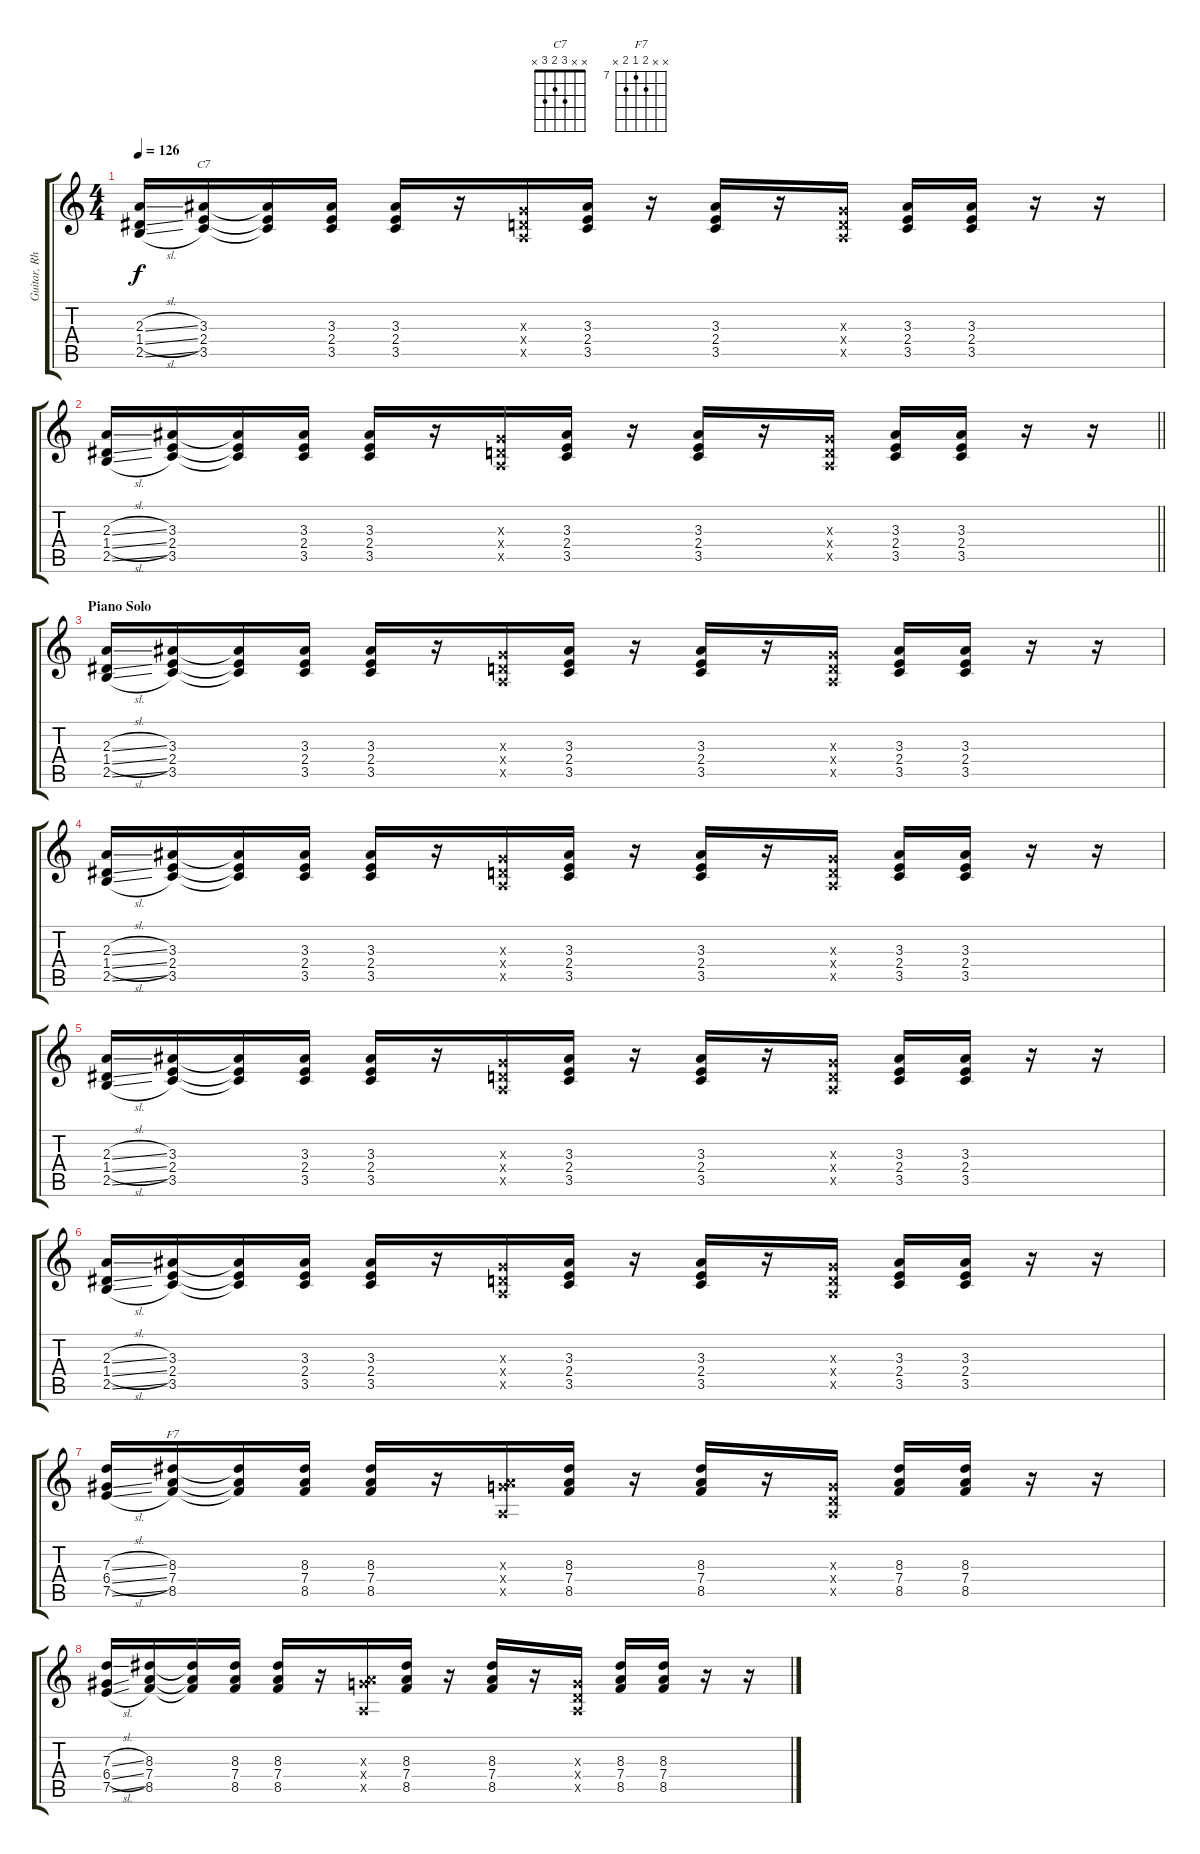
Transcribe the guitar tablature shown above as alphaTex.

\track ("Guitar, Rhythm" "Guitar, Rh") {instrument overdrivenguitar}
\staff {score tabs}
\tuning (E4 B3 G3 D3 A2 E2) {hide}
\chord ("C7" x x 3 2 3 x)
\chord ("F7" x x 8 7 8 x) {firstfret 7}
\ts (4 4)
\tempo 126
\clef g2
\ks c
(2.3{sl} 1.4{sl} 2.5{sl}).16{dy f} (3.3 2.4 3.5).16{ch "C7"} (3.3{t} 2.4{t} 3.5{t}).16 (3.3 2.4 3.5).16 (3.3 2.4 3.5).16 r.16 (0.3{x} 0.4{x} 0.5{x}).16 (3.3 2.4 3.5).16 r.16 (3.3 2.4 3.5).16 r.16 (0.3{x} 0.4{x} 0.5{x}).16 (3.3 2.4 3.5).16 (3.3 2.4 3.5).16 r.16 r.16 |
\barLineRight lightlight
(2.3{sl} 1.4{sl} 2.5{sl}).16 (3.3 2.4 3.5).16 (3.3{t} 2.4{t} 3.5{t}).16 (3.3 2.4 3.5).16 (3.3 2.4 3.5).16 r.16 (0.3{x} 0.4{x} 0.5{x}).16 (3.3 2.4 3.5).16 r.16 (3.3 2.4 3.5).16 r.16 (0.3{x} 0.4{x} 0.5{x}).16 (3.3 2.4 3.5).16 (3.3 2.4 3.5).16 r.16 r.16 |
\section ("" "Piano Solo")
(2.3{sl} 1.4{sl} 2.5{sl}).16 (3.3 2.4 3.5).16 (3.3{t} 2.4{t} 3.5{t}).16 (3.3 2.4 3.5).16 (3.3 2.4 3.5).16 r.16 (0.3{x} 0.4{x} 0.5{x}).16 (3.3 2.4 3.5).16 r.16 (3.3 2.4 3.5).16 r.16 (0.3{x} 0.4{x} 0.5{x}).16 (3.3 2.4 3.5).16 (3.3 2.4 3.5).16 r.16 r.16 |
(2.3{sl} 1.4{sl} 2.5{sl}).16 (3.3 2.4 3.5).16 (3.3{t} 2.4{t} 3.5{t}).16 (3.3 2.4 3.5).16 (3.3 2.4 3.5).16 r.16 (0.3{x} 0.4{x} 0.5{x}).16 (3.3 2.4 3.5).16 r.16 (3.3 2.4 3.5).16 r.16 (0.3{x} 0.4{x} 0.5{x}).16 (3.3 2.4 3.5).16 (3.3 2.4 3.5).16 r.16 r.16 |
(2.3{sl} 1.4{sl} 2.5{sl}).16 (3.3 2.4 3.5).16 (3.3{t} 2.4{t} 3.5{t}).16 (3.3 2.4 3.5).16 (3.3 2.4 3.5).16 r.16 (0.3{x} 0.4{x} 0.5{x}).16 (3.3 2.4 3.5).16 r.16 (3.3 2.4 3.5).16 r.16 (0.3{x} 0.4{x} 0.5{x}).16 (3.3 2.4 3.5).16 (3.3 2.4 3.5).16 r.16 r.16 |
(2.3{sl} 1.4{sl} 2.5{sl}).16 (3.3 2.4 3.5).16 (3.3{t} 2.4{t} 3.5{t}).16 (3.3 2.4 3.5).16 (3.3 2.4 3.5).16 r.16 (0.3{x} 0.4{x} 0.5{x}).16 (3.3 2.4 3.5).16 r.16 (3.3 2.4 3.5).16 r.16 (0.3{x} 0.4{x} 0.5{x}).16 (3.3 2.4 3.5).16 (3.3 2.4 3.5).16 r.16 r.16 |
(7.3{sl} 6.4{sl} 7.5{sl}).16 (8.3 7.4 8.5).16{ch "F7"} (8.3{t} 7.4{t} 8.5{t}).16 (8.3 7.4 8.5).16 (8.3 7.4 8.5).16 r.16 (0.3{x} 7.4{x} 0.5{x}).16 (8.3 7.4 8.5).16 r.16 (8.3 7.4 8.5).16 r.16 (0.3{x} 0.4{x} 0.5{x}).16 (8.3 7.4 8.5).16 (8.3 7.4 8.5).16 r.16 r.16 |
(7.3{sl} 6.4{sl} 7.5{sl}).16 (8.3 7.4 8.5).16 (8.3{t} 7.4{t} 8.5{t}).16 (8.3 7.4 8.5).16 (8.3 7.4 8.5).16 r.16 (0.3{x} 7.4{x} 0.5{x}).16 (8.3 7.4 8.5).16 r.16 (8.3 7.4 8.5).16 r.16 (0.3{x} 0.4{x} 0.5{x}).16 (8.3 7.4 8.5).16 (8.3 7.4 8.5).16 r.16 r.16
